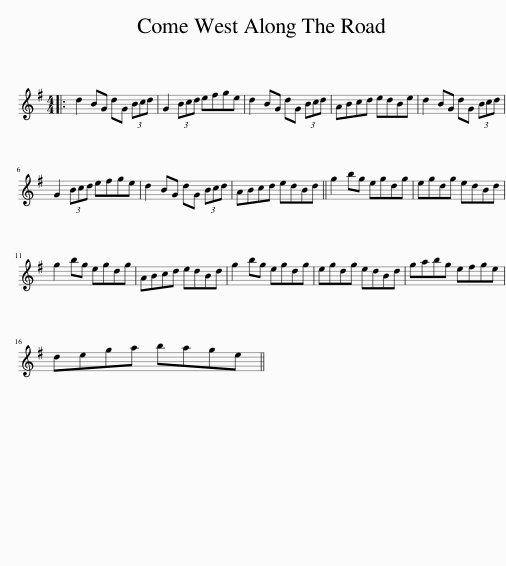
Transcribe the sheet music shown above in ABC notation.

X:1
L:1/8
M:4/4
I:linebreak $
K:G
V:1 treble
V:1
|: d2 BG dG (3Bcd | G2 (3Bcd efge | d2 BG dG (3Bcd | ABcd edBe | d2 BG dG (3Bcd |$ %5
 G2 (3Bcd efge | d2 BG dG (3Bcd | ABcd edBd || g2 bg egdg | egdg edBd |$ %10
 g2 bg egdg | ABcd edBd | g2 bg egdg | egdg edBd | gabg efge |$ %15
 dega bage || %16
